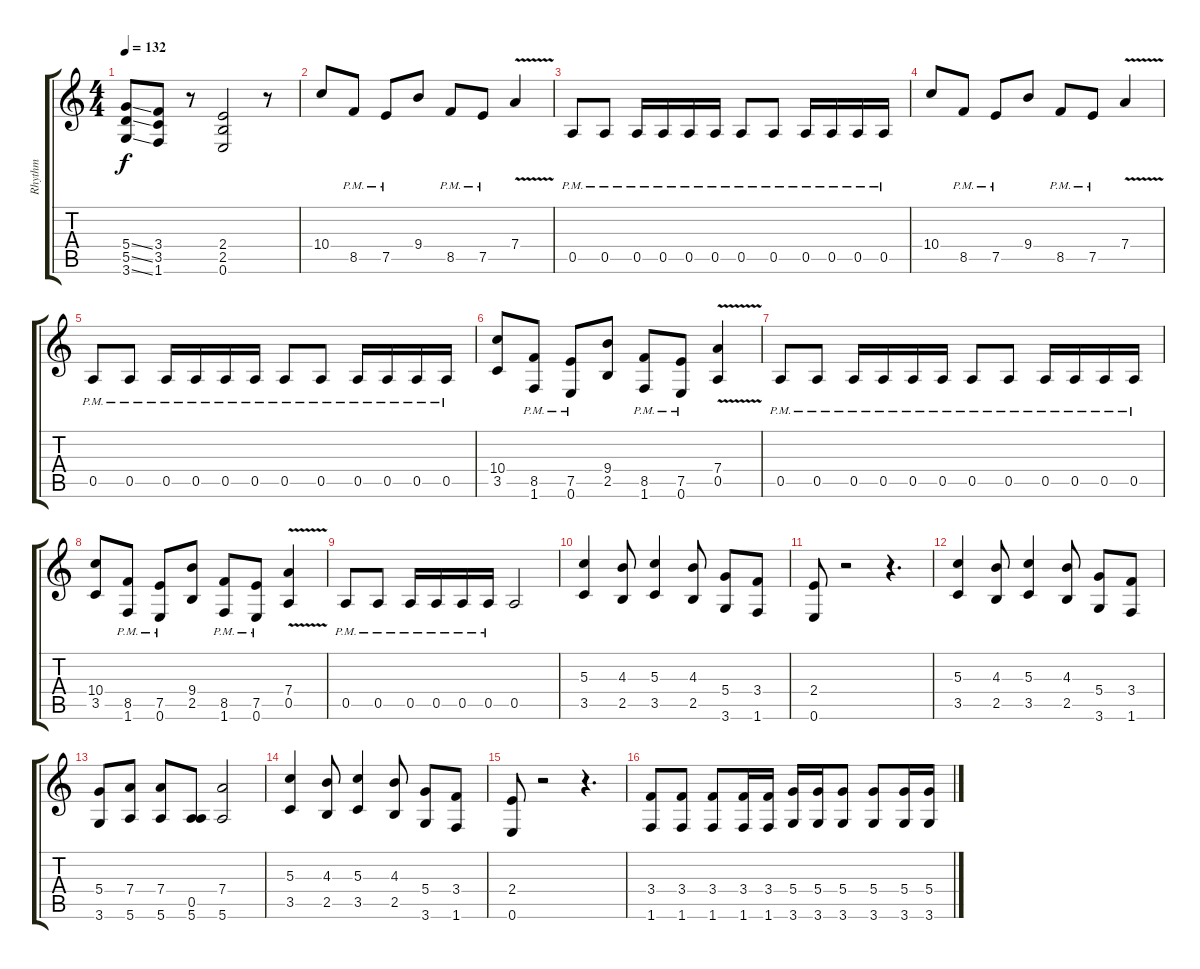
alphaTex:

\track ("Rhythm" "Rhythm") {instrument distortionguitar}
\staff {score tabs}
\tuning (E4 B3 G3 D3 A2 E2) {hide}
\ts (4 4)
\tempo 132
\clef g2
\ks c
(5.4{ss} 5.5{ss} 3.6{ss}).8{dy f} (3.4 3.5 1.6).8 r.8 (2.4 2.5 0.6).2 r.8 |
10.4.8 8.5{pm}.8 7.5{pm}.8 9.4.8 8.5{pm}.8 7.5{pm}.8 7.4{v}.4 |
0.5{pm}.8 0.5{pm}.8 0.5{pm}.16 0.5{pm}.16 0.5{pm}.16 0.5{pm}.16 0.5{pm}.8 0.5{pm}.8 0.5{pm}.16 0.5{pm}.16 0.5{pm}.16 0.5{pm}.16 |
10.4.8 8.5{pm}.8 7.5{pm}.8 9.4.8 8.5{pm}.8 7.5{pm}.8 7.4{v}.4 |
0.5{pm}.8 0.5{pm}.8 0.5{pm}.16 0.5{pm}.16 0.5{pm}.16 0.5{pm}.16 0.5{pm}.8 0.5{pm}.8 0.5{pm}.16 0.5{pm}.16 0.5{pm}.16 0.5{pm}.16 |
(10.4 3.5).8 (8.5{pm} 1.6{pm}).8 (7.5{pm} 0.6{pm}).8 (9.4 2.5).8 (8.5{pm} 1.6{pm}).8 (7.5{pm} 0.6{pm}).8 (7.4{v} 0.5).4 |
0.5{pm}.8 0.5{pm}.8 0.5{pm}.16 0.5{pm}.16 0.5{pm}.16 0.5{pm}.16 0.5{pm}.8 0.5{pm}.8 0.5{pm}.16 0.5{pm}.16 0.5{pm}.16 0.5{pm}.16 |
(10.4 3.5).8 (8.5{pm} 1.6{pm}).8 (7.5{pm} 0.6{pm}).8 (9.4 2.5).8 (8.5{pm} 1.6{pm}).8 (7.5{pm} 0.6{pm}).8 (7.4{v} 0.5).4 |
0.5{pm}.8 0.5{pm}.8 0.5{pm}.16 0.5{pm}.16 0.5{pm}.16 0.5{pm}.16 0.5.2 |
(5.3 3.5).4 (4.3 2.5).8 (5.3 3.5).4 (4.3 2.5).8 (5.4 3.6).8 (3.4 1.6).8 |
(2.4 0.6).8 r.2 r.4{d} |
(5.3 3.5).4 (4.3 2.5).8 (5.3 3.5).4 (4.3 2.5).8 (5.4 3.6).8 (3.4 1.6).8 |
(5.4 3.6).8 (7.4 5.6).8 (7.4 5.6).8 (0.5 5.6).8 (7.4 5.6).2 |
(5.3 3.5).4 (4.3 2.5).8 (5.3 3.5).4 (4.3 2.5).8 (5.4 3.6).8 (3.4 1.6).8 |
(2.4 0.6).8 r.2 r.4{d} |
(3.4 1.6).8 (3.4 1.6).8 (3.4 1.6).8 (3.4 1.6).16 (3.4 1.6).16 (5.4 3.6).16 (5.4 3.6).16 (5.4 3.6).8 (5.4 3.6).8 (5.4 3.6).16 (5.4 3.6).16
